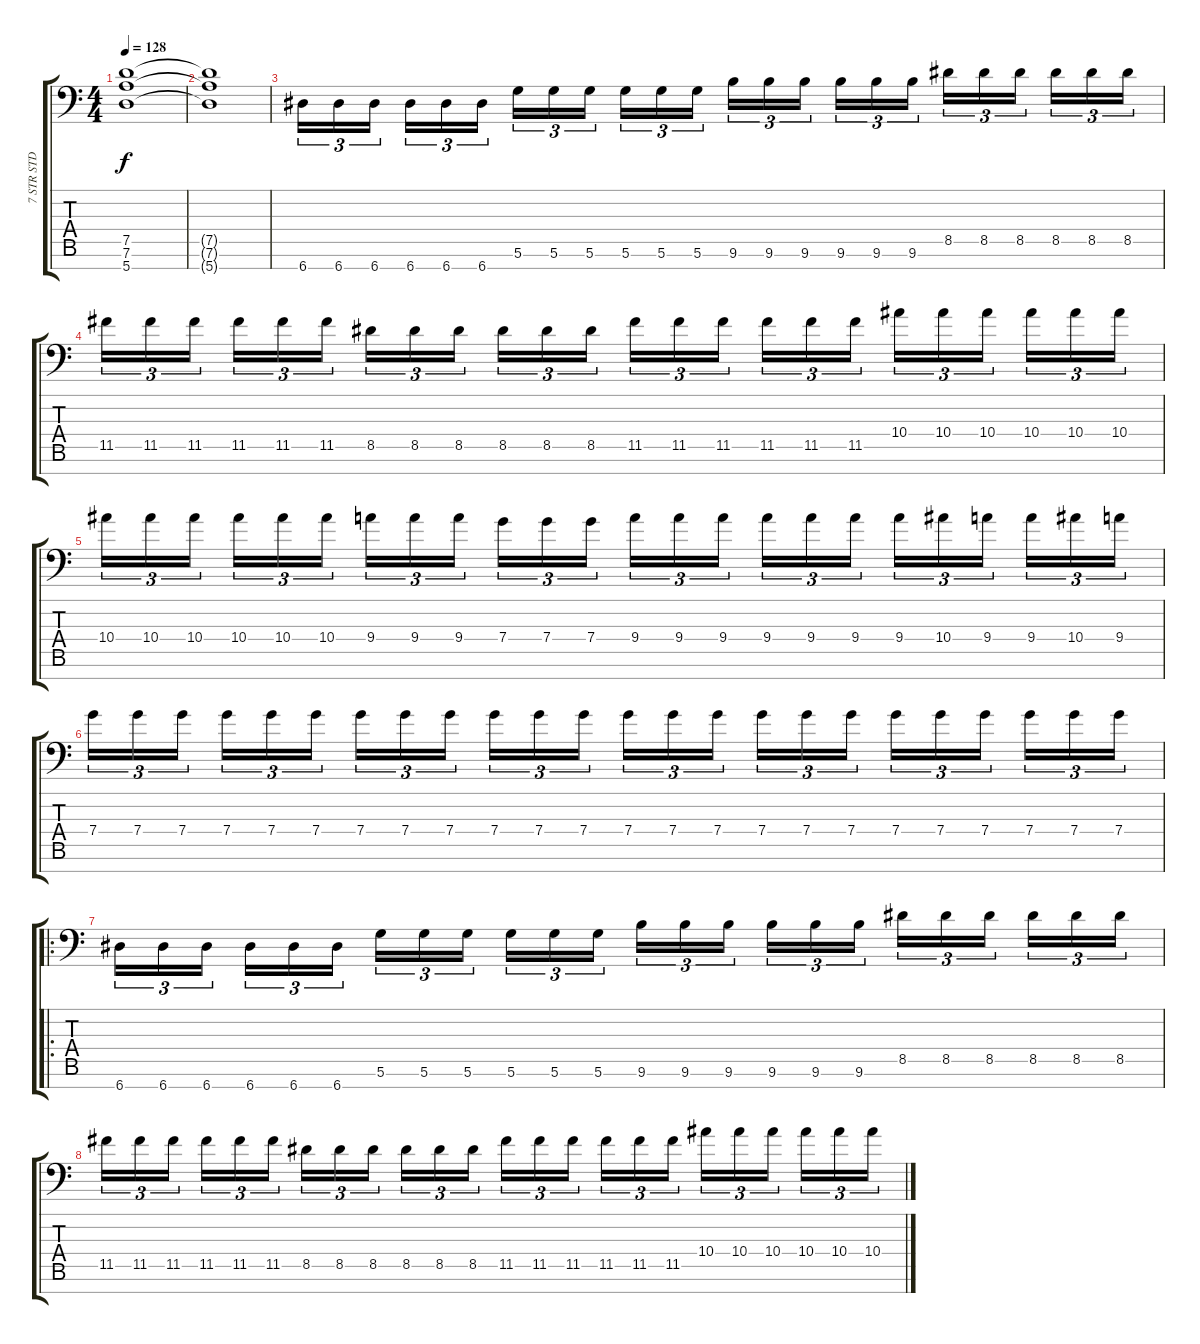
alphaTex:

\track ("7 STR STD A" "7 STR STD ") {instrument overdrivenguitar}
\staff {score tabs}
\tuning (D4 A3 F3 C3 G2 D2 A1) {hide}
\ts (4 4)
\tempo 128
\clef f4
\ks c
(7.5 7.6 5.7).1{dy f} |
(7.5{t} 7.6{t} 5.7{t}).1 |
6.7.16{tu (3 2)} 6.7.16{tu (3 2)} 6.7.16{tu (3 2) beam splitsecondary} 6.7.16{tu (3 2)} 6.7.16{tu (3 2)} 6.7.16{tu (3 2)} 5.6.16{tu (3 2)} 5.6.16{tu (3 2)} 5.6.16{tu (3 2) beam splitsecondary} 5.6.16{tu (3 2)} 5.6.16{tu (3 2)} 5.6.16{tu (3 2)} 9.6.16{tu (3 2)} 9.6.16{tu (3 2)} 9.6.16{tu (3 2) beam splitsecondary} 9.6.16{tu (3 2)} 9.6.16{tu (3 2)} 9.6.16{tu (3 2)} 8.5.16{tu (3 2)} 8.5.16{tu (3 2)} 8.5.16{tu (3 2) beam splitsecondary} 8.5.16{tu (3 2)} 8.5.16{tu (3 2)} 8.5.16{tu (3 2)} |
11.5.16{tu (3 2)} 11.5.16{tu (3 2)} 11.5.16{tu (3 2) beam splitsecondary} 11.5.16{tu (3 2)} 11.5.16{tu (3 2)} 11.5.16{tu (3 2)} 8.5.16{tu (3 2)} 8.5.16{tu (3 2)} 8.5.16{tu (3 2) beam splitsecondary} 8.5.16{tu (3 2)} 8.5.16{tu (3 2)} 8.5.16{tu (3 2)} 11.5.16{tu (3 2)} 11.5.16{tu (3 2)} 11.5.16{tu (3 2) beam splitsecondary} 11.5.16{tu (3 2)} 11.5.16{tu (3 2)} 11.5.16{tu (3 2)} 10.4.16{tu (3 2)} 10.4.16{tu (3 2)} 10.4.16{tu (3 2) beam splitsecondary} 10.4.16{tu (3 2)} 10.4.16{tu (3 2)} 10.4.16{tu (3 2)} |
10.4.16{tu (3 2)} 10.4.16{tu (3 2)} 10.4.16{tu (3 2) beam splitsecondary} 10.4.16{tu (3 2)} 10.4.16{tu (3 2)} 10.4.16{tu (3 2)} 9.4.16{tu (3 2)} 9.4.16{tu (3 2)} 9.4.16{tu (3 2) beam splitsecondary} 7.4.16{tu (3 2)} 7.4.16{tu (3 2)} 7.4.16{tu (3 2)} 9.4.16{tu (3 2)} 9.4.16{tu (3 2)} 9.4.16{tu (3 2) beam splitsecondary} 9.4.16{tu (3 2)} 9.4.16{tu (3 2)} 9.4.16{tu (3 2)} 9.4.16{tu (3 2)} 10.4.16{tu (3 2)} 9.4.16{tu (3 2) beam splitsecondary} 9.4.16{tu (3 2)} 10.4.16{tu (3 2)} 9.4.16{tu (3 2)} |
7.4.16{tu (3 2)} 7.4.16{tu (3 2)} 7.4.16{tu (3 2) beam splitsecondary} 7.4.16{tu (3 2)} 7.4.16{tu (3 2)} 7.4.16{tu (3 2)} 7.4.16{tu (3 2)} 7.4.16{tu (3 2)} 7.4.16{tu (3 2) beam splitsecondary} 7.4.16{tu (3 2)} 7.4.16{tu (3 2)} 7.4.16{tu (3 2)} 7.4.16{tu (3 2)} 7.4.16{tu (3 2)} 7.4.16{tu (3 2) beam splitsecondary} 7.4.16{tu (3 2)} 7.4.16{tu (3 2)} 7.4.16{tu (3 2)} 7.4.16{tu (3 2)} 7.4.16{tu (3 2)} 7.4.16{tu (3 2) beam splitsecondary} 7.4.16{tu (3 2)} 7.4.16{tu (3 2)} 7.4.16{tu (3 2)} |
\ro
6.7.16{tu (3 2)} 6.7.16{tu (3 2)} 6.7.16{tu (3 2) beam splitsecondary} 6.7.16{tu (3 2)} 6.7.16{tu (3 2)} 6.7.16{tu (3 2)} 5.6.16{tu (3 2)} 5.6.16{tu (3 2)} 5.6.16{tu (3 2) beam splitsecondary} 5.6.16{tu (3 2)} 5.6.16{tu (3 2)} 5.6.16{tu (3 2)} 9.6.16{tu (3 2)} 9.6.16{tu (3 2)} 9.6.16{tu (3 2) beam splitsecondary} 9.6.16{tu (3 2)} 9.6.16{tu (3 2)} 9.6.16{tu (3 2)} 8.5.16{tu (3 2)} 8.5.16{tu (3 2)} 8.5.16{tu (3 2) beam splitsecondary} 8.5.16{tu (3 2)} 8.5.16{tu (3 2)} 8.5.16{tu (3 2)} |
11.5.16{tu (3 2)} 11.5.16{tu (3 2)} 11.5.16{tu (3 2) beam splitsecondary} 11.5.16{tu (3 2)} 11.5.16{tu (3 2)} 11.5.16{tu (3 2)} 8.5.16{tu (3 2)} 8.5.16{tu (3 2)} 8.5.16{tu (3 2) beam splitsecondary} 8.5.16{tu (3 2)} 8.5.16{tu (3 2)} 8.5.16{tu (3 2)} 11.5.16{tu (3 2)} 11.5.16{tu (3 2)} 11.5.16{tu (3 2) beam splitsecondary} 11.5.16{tu (3 2)} 11.5.16{tu (3 2)} 11.5.16{tu (3 2)} 10.4.16{tu (3 2)} 10.4.16{tu (3 2)} 10.4.16{tu (3 2) beam splitsecondary} 10.4.16{tu (3 2)} 10.4.16{tu (3 2)} 10.4.16{tu (3 2)}
